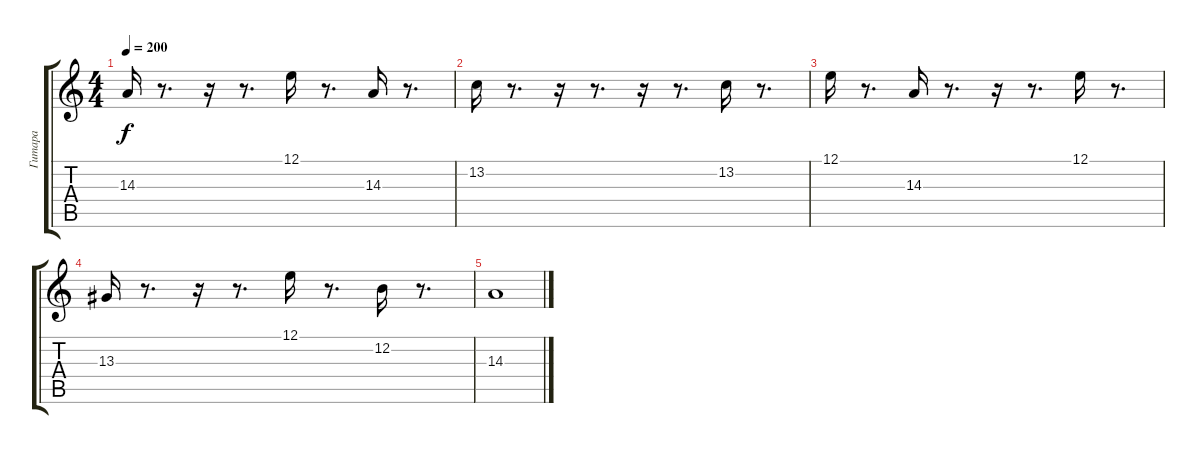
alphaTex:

\track ("Гитара" "Гитара") {instrument lead1square}
\staff {score tabs}
\tuning (E4 B3 G3 D3 A2 E2) {hide}
\ts (4 4)
\tempo 200
\clef g2
\ks c
14.3.16{dy f} r.8{d} r.16 r.8{d} 12.1.16 r.8{d} 14.3.16 r.8{d} |
13.2.16 r.8{d} r.16 r.8{d} r.16 r.8{d} 13.2.16 r.8{d} |
12.1.16 r.8{d} 14.3.16 r.8{d} r.16 r.8{d} 12.1.16 r.8{d} |
13.3.16 r.8{d} r.16 r.8{d} 12.1.16 r.8{d} 12.2.16 r.8{d} |
14.3.1
